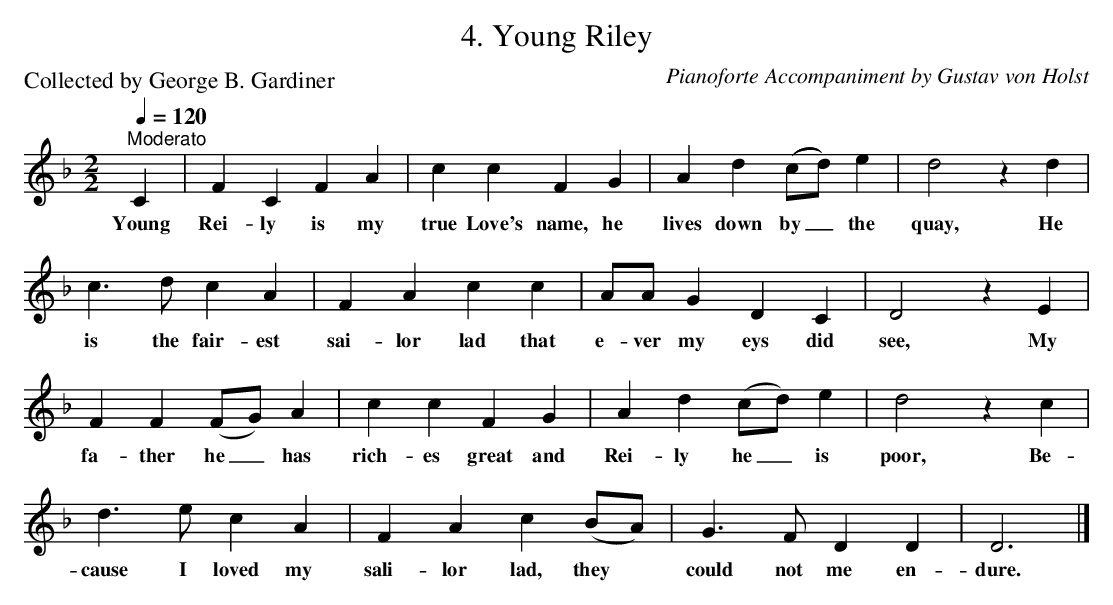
X:1
T:4. Young Riley
C:Pianoforte Accompaniment by Gustav von Holst
P:Collected by George B. Gardiner
L:1/4
Q:1/4=120
M:2/2
K:Daeo
"^Moderato" C | F C F A | c c F G | A d ((c/d/)) e | d2 z d |$ c3/2 d/ c A | F A c c |
w: Young|Rei- ly is my|true Love's name, he|lives down by _ the|quay, He|is the fair- est|sai- lor lad that|
A/A/ G D C | D2 z E |$ F F (F/G/) A | c c F G | A d (c/d/) e | d2 z c |$ d3/2 e/ c A |
w: e- ver my eys did|see, My|fa- ther he _ has|rich- es great and|Rei- ly he _ is|poor, Be-|cause I loved my|
F A c (B/A/) | G3/2 F/ D D | D3 |]
w: sali- lor lad, they *|could not me en-|dure.|
